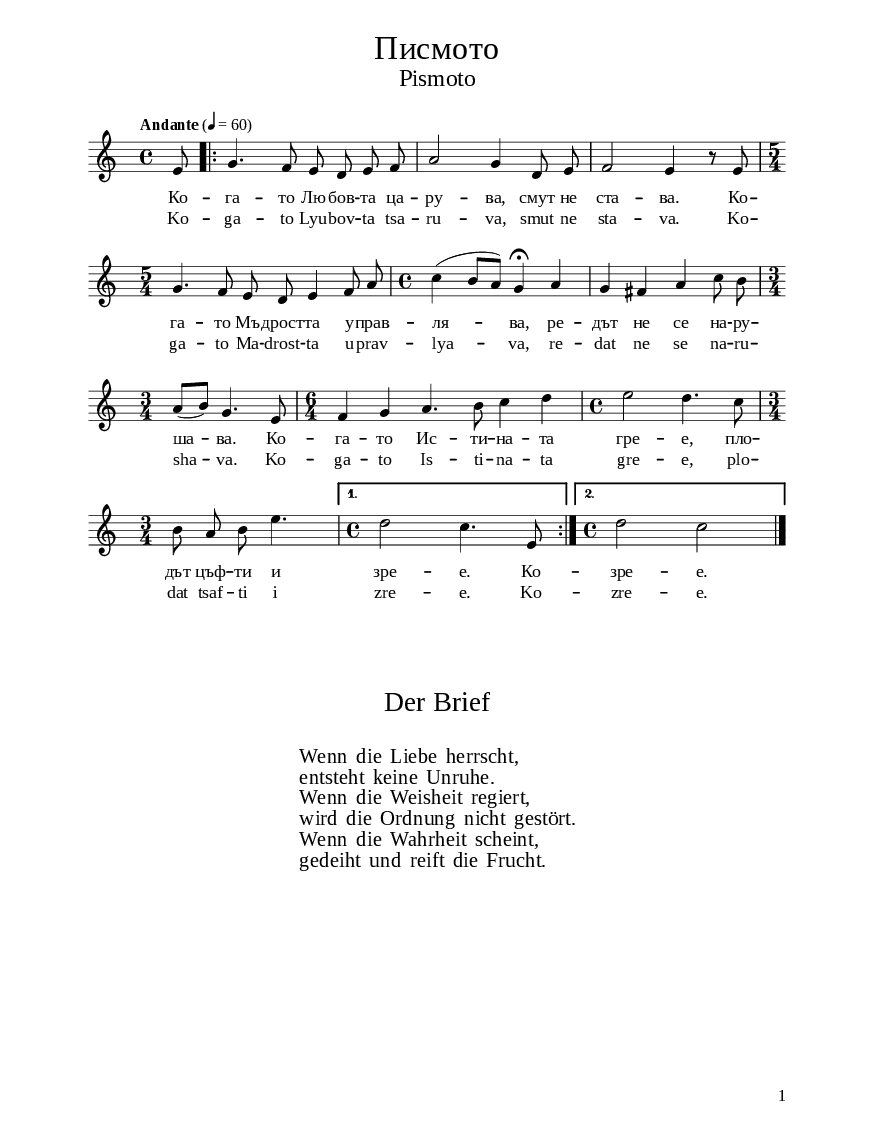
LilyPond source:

\version "2.22.1"

% include paper part and global functions
\include "include/globals.ily"

\bookpart {
  \include "include/bookpart-paper.ily"
  \score {
    \include "include/score-layout.ily"

    \new Voice \absolute {
      \clef treble
      \key c \major
      \time 4/4
      \tempoFunc "Andante" 4 "60"
      \autoBeamOff
      \partial 8
      e'8 \repeat volta 2 {
        | % 2
        g'4.  f'8  e'8  d'8  e'8
        f'8 | % 3
        a'2  g'4  d'8  e'8 | % 4
        f'2  e'4 r8  e'8 \break | % 5
        \time 5/4  | % 5
        g'4.  f'8  e'8  d'8  e'4
        f'8  a'8 | % 6
        \time 4/4  | % 6
        c''4 (  b'8 [  a'8 ) ]  g'4
        ^\fermata  a'4 | % 7
        g'4  fis'4  a'4  c''8
        b'8 \break | % 8
        \time 3/4  | % 8
        a'8 ( [  b'8 ])  g'4.  e'8 | % 9
        \time 6/4  | % 9
        f'4  g'4  a'4.  b'8  c''4
        d''4 |
        \time 4/4  |
        e''2  d''4.  c''8 \break | % 11
        \time 3/4  | % 11
        b'8  a'8  b'8  e''4. |
      }

      \alternative {
        {
          % 12
          \time 4/4  % 12
          d''2  c''4.  e'8 |
        }
        {
          \time 4/4 d''2  c''2 | \bar "|."
        }
      }
    }

    \addlyrics {
      Ко -- га -- то Лю -- бов -- та ца --
      ру -- ва, смут не ста -- ва. Ко --
      га -- то Мъ -- дрост -- та у -- прав
      -- ля -- ва, ре -- дът не се
      на -- ру -- ша -- ва. Ко -- га --
      то Ис -- ти -- на -- та гре -- е,
      пло -- дът цъф -- ти и зре -- е.
      Ко -- зре -- е.}
      \addlyrics {
        Ko -- ga -- to Lyu -- bov -- ta tsa --
        ru -- va, smut ne sta -- va. Ko --
        ga -- to Ma -- drost -- ta u -- prav
        -- lya -- va, re -- dat ne se
        na -- ru -- sha -- va. Ko -- ga --
        to Is -- ti -- na -- ta gre -- e,
        plo -- dat tsaf -- ti i zre -- e.
        Ko -- zre -- e.}

        \header {
          title = \titleFunc "Писмото" "Pismoto"
        }

        \midi{}

      } % score

      \markup \empty-two

      % include foreign translation(s) of the song
      \version "2.22.1"

\markup \fill-line { \fontsize #deTitleFontSize "Der Brief" }
\markup \null
\markup \null
\markup \fontsize #deCoupletFontSize {
  \hspace #19
  \override #`(baseline-skip . ,deCoupletBaselineSkip)

  \column {
    \line { " " }

 \line { " "Wenn die Liebe herrscht, }

 \line { " "entsteht keine Unruhe. }

 \line { " "Wenn die Weisheit regiert, }

 \line { " "wird die Ordnung nicht gestört.}

 \line { " "Wenn die Wahrheit scheint, }

 \line { " "gedeiht und reift die Frucht. }

  }
}


    } % bookpart

    % Più mosso
    %
